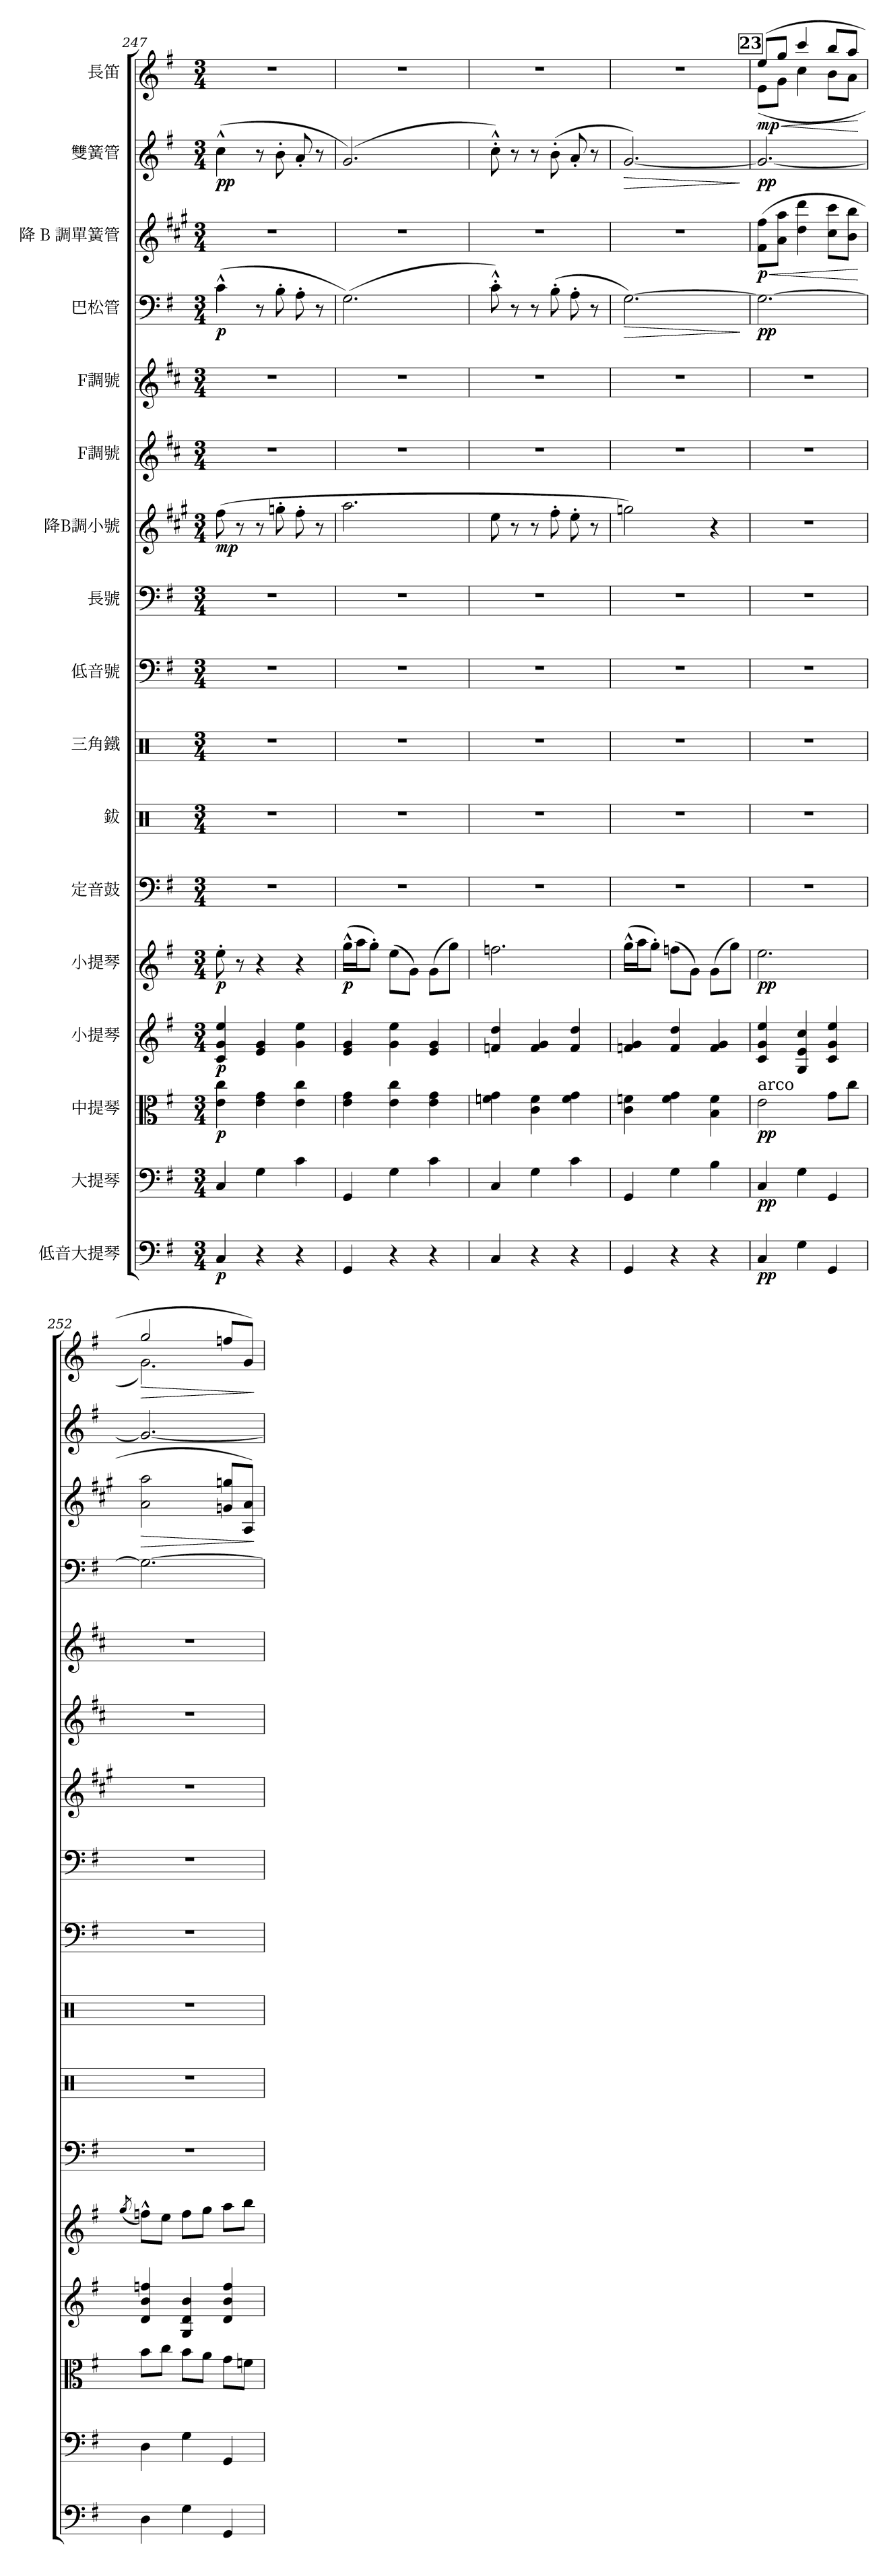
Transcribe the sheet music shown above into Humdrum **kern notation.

**kern	**dynam	**kern	**dynam	**kern	**dynam	**kern	**dynam	**kern	**dynam	**kern	**kern	**kern	**kern	**kern	**kern	**dynam	**kern	**kern	**kern	**dynam	**kern	**dynam	**kern	**dynam	**kern	**dynam
*part17	*part17	*part16	*part16	*part15	*part15	*part14	*part14	*part13	*part13	*part12	*part11	*part10	*part9	*part8	*part7	*part7	*part6	*part5	*part4	*part4	*part3	*part3	*part2	*part2	*part1	*part1
*staff17	*staff17	*staff16	*staff16	*staff15	*staff15	*staff14	*staff14	*staff13	*staff13	*staff12	*staff11	*staff10	*staff9	*staff8	*staff7	*staff7	*staff6	*staff5	*staff4	*staff4	*staff3	*staff3	*staff2	*staff2	*staff1	*staff1
*I"低音大提琴	*	*I"大提琴	*	*I"中提琴	*	*I"小提琴	*	*I"小提琴	*	*I"定音鼓	*I"鈸	*I"三角鐵	*I"低音號	*I"長號	*I"降B調小號	*	*I"F調號	*I"F調號	*I"巴松管	*	*I"降 B 調單簧管	*	*I"雙簧管	*	*I"長笛	*
*clefF4	*	*clefF4	*	*clefC3	*	*clefG2	*	*clefG2	*	*clefF4	*clefX	*clefX	*clefF4	*clefF4	*clefG2	*	*clefG2	*clefG2	*clefF4	*	*clefG2	*	*clefG2	*	*clefG2	*
*ITrd7c12	*	*	*	*	*	*	*	*	*	*	*	*	*	*	*ITrd1c2	*	*ITrd4c7	*ITrd4c7	*	*	*ITrd1c2	*	*	*	*	*
*k[f#]	*	*k[f#]	*	*k[f#]	*	*k[f#]	*	*k[f#]	*	*k[f#]	*k[]	*k[]	*k[f#]	*k[f#]	*k[f#]	*	*k[f#]	*k[f#]	*k[f#]	*	*k[f#]	*	*k[f#]	*	*k[f#]	*
*M3/4	*	*M3/4	*	*M3/4	*	*M3/4	*	*M3/4	*	*M3/4	*M3/4	*M3/4	*M3/4	*M3/4	*M3/4	*	*M3/4	*M3/4	*M3/4	*	*M3/4	*	*M3/4	*	*M3/4	*
=247	=247	=247	=247	=247	=247	=247	=247	=247	=247	=247	=247	=247	=247	=247	=247	=247	=247	=247	=247	=247	=247	=247	=247	=247	=247	=247
!	!LO:DY:b	!	!	!	!LO:DY:b	!	!LO:DY:b	!	!LO:DY:b	!	!	!	!	!	!	!LO:DY:b	!	!	!	!LO:DY:b	!	!	!	!LO:DY:b	!	!
!	!	!	!	!	!	!	!	!	!	!	!	!	!	!	!	!	!	!	!	!	!	!	!	!LO:DY:n=1:b	!	!
4CC/	p	4C/	.	4e\ 4cc\	p	4c/ 4g/ 4ee/	p	8ee'\	p	2.r	2.r	2.r	2.r	2.r	(>8ee\	mp	2.r	2.r	(>4c^^\	p	2.r	.	(>4cc^^\	p p	2.r	.
.	.	.	.	.	.	.	.	8r	.	.	.	.	.	.	8r	.	.	.	.	.	.	.	.	.	.	.
4r	.	4G\	.	4e\ 4g\	.	4e/ 4g/	.	4r	.	.	.	.	.	.	8r	.	.	.	8r	.	.	.	8r	.	.	.
.	.	.	.	.	.	.	.	.	.	.	.	.	.	.	8ffn'\	.	.	.	8B'\	.	.	.	8b'\	.	.	.
4r	.	4c\	.	4e\ 4cc\	.	4g\ 4ee\	.	4r	.	.	.	.	.	.	8ee'\	.	.	.	8A'\	.	.	.	8a'/	.	.	.
.	.	.	.	.	.	.	.	.	.	.	.	.	.	.	8r	.	.	.	8r	.	.	.	8r	.	.	.
=248	=248	=248	=248	=248	=248	=248	=248	=248	=248	=248	=248	=248	=248	=248	=248	=248	=248	=248	=248	=248	=248	=248	=248	=248	=248	=248
!	!	!	!	!	!	!	!	!	!LO:DY:b	!	!	!	!	!	!	!	!	!	!	!	!	!	!	!	!	!
4GGG/	.	4GG/	.	4e\ 4g\	.	4e/ 4g/	.	(>16gg^^\LL	p	2.r	2.r	2.r	2.r	2.r	2.gg\	.	2.r	2.r	(>2.G\)	.	2.r	.	(<2.g/)	.	2.r	.
.	.	.	.	.	.	.	.	16aa\J	.	.	.	.	.	.	.	.	.	.	.	.	.	.	.	.	.	.
.	.	.	.	.	.	.	.	8gg'\J)	.	.	.	.	.	.	.	.	.	.	.	.	.	.	.	.	.	.
4r	.	4G\	.	4e\ 4cc\	.	4g\ 4ee\	.	(>8ee\L	.	.	.	.	.	.	.	.	.	.	.	.	.	.	.	.	.	.
.	.	.	.	.	.	.	.	8g\J)	.	.	.	.	.	.	.	.	.	.	.	.	.	.	.	.	.	.
4r	.	4c\	.	4e\ 4g\	.	4e/ 4g/	.	(>8g\L	.	.	.	.	.	.	.	.	.	.	.	.	.	.	.	.	.	.
.	.	.	.	.	.	.	.	8gg\J)	.	.	.	.	.	.	.	.	.	.	.	.	.	.	.	.	.	.
!!LO:PB:g=z
=249	=249	=249	=249	=249	=249	=249	=249	=249	=249	=249	=249	=249	=249	=249	=249	=249	=249	=249	=249	=249	=249	=249	=249	=249	=249	=249
4CC/	.	4C/	.	4fn\ 4g\	.	4fn/ 4dd/	.	2.ffn\	.	2.r	2.r	2.r	2.r	2.r	8dd\	.	2.r	2.r	8c'^^\)	.	2.r	.	8cc'^^\)	.	2.r	.
.	.	.	.	.	.	.	.	.	.	.	.	.	.	.	8r	.	.	.	8r	.	.	.	8r	.	.	.
4r	.	4G\	.	4c\ 4f\	.	4f/ 4g/	.	.	.	.	.	.	.	.	8r	.	.	.	8r	.	.	.	8r	.	.	.
.	.	.	.	.	.	.	.	.	.	.	.	.	.	.	8ee'\	.	.	.	(>8B'\	.	.	.	(>8b'\	.	.	.
4r	.	4c\	.	4f\ 4g\	.	4f/ 4dd/	.	.	.	.	.	.	.	.	8dd'\	.	.	.	8A'\	.	.	.	8a'/	.	.	.
.	.	.	.	.	.	.	.	.	.	.	.	.	.	.	8r	.	.	.	8r	.	.	.	8r	.	.	.
=250	=250	=250	=250	=250	=250	=250	=250	=250	=250	=250	=250	=250	=250	=250	=250	=250	=250	=250	=250	=250	=250	=250	=250	=250	=250	=250
!	!	!	!	!	!	!	!	!	!	!	!	!	!	!	!	!	!	!	!	!LO:HP:b	!	!	!	!LO:HP:b	!	!
4GGG/	.	4GG/	.	4c\ 4fn\	.	4fn/ 4g/	.	(>16gg^^\LL	.	2.r	2.r	2.r	2.r	2.r	2ffn\)	.	2.r	2.r	[2.G\)	>	2.r	.	[2.g/)	>	2.r	.
.	.	.	.	.	.	.	.	16aa\J	.	.	.	.	.	.	.	.	.	.	.	.	.	.	.	.	.	.
.	.	.	.	.	.	.	.	8gg'\J)	.	.	.	.	.	.	.	.	.	.	.	.	.	.	.	.	.	.
4r	.	4G\	.	4f\ 4g\	.	4f/ 4dd/	.	(>8ffn\L	.	.	.	.	.	.	.	.	.	.	.	.	.	.	.	.	.	.
.	.	.	.	.	.	.	.	8g\J)	.	.	.	.	.	.	.	.	.	.	.	.	.	.	.	.	.	.
4r	.	4B\	.	4B\ 4f\	.	4f/ 4g/	.	(>8g\L	.	.	.	.	.	.	4r	.	.	.	.	.	.	.	.	.	.	.
.	.	.	.	.	.	.	.	8gg\J)	.	.	.	.	.	.	.	.	.	.	.	.	.	.	.	.	.	.
.	.	.	.	.	.	.	.	.	.	.	.	.	.	.	.	.	.	.	.	]	.	.	.	]	.	.
!!LO:REH:place=s1:a:B:fs=14:t=23
=251	=251	=251	=251	=251	=251	=251	=251	=251	=251	=251	=251	=251	=251	=251	=251	=251	=251	=251	=251	=251	=251	=251	=251	=251	=251	=251
!	!	!	!	!LO:TX:a:t=arco	!	!	!	!	!	!	!	!	!	!	!	!	!	!	!	!	!	!	!	!	!	!
!	!LO:DY:b	!	!LO:DY:b	!	!LO:DY:b	!	!	!	!LO:DY:b	!	!	!	!	!	!	!	!	!	!	!LO:DY:b	!	!LO:HP:b	!	!	!	!LO:HP:b
*	*	*	*	*	*	*	*	*	*	*	*	*	*	*	*	*	*	*	*	*	*	*	*	*	*^	*
!	!	!	!	!	!	!	!	!	!	!	!	!	!	!	!	!	!	!	!	!	!	!LO:DY:n=1:b	!	!LO:DY:b	!	!	!LO:DY:n=1:b
4CC/	pp	4C/	pp	2e\	pp	4c/ 4g/ 4ee/	.	2.ee\	pp	2.r	2.r	2.r	2.r	2.r	2.r	.	2.r	2.r	2.G\_	pp	(>8e\ 8ee\L	< p	2.g/_	pp	(>8ee/L	(<8e\L	< mp
.	.	.	.	.	.	.	.	.	.	.	.	.	.	.	.	.	.	.	.	.	8g\ 8gg\J	.	.	.	8gg/J	8g\J	.
4GG\	.	4G\	.	.	.	4G/ 4e/ 4cc/	.	.	.	.	.	.	.	.	.	.	.	.	.	.	4cc\ 4ccc\	.	.	.	4ccc/	4cc\	.
4GGG/	.	4GG/	.	8g\L	.	4c/ 4g/ 4ee/	.	.	.	.	.	.	.	.	.	.	.	.	.	.	8b\ 8bb\L	.	.	.	8bb/L	8b\L	.
.	.	.	.	8cc\J	.	.	.	.	.	.	.	.	.	.	.	.	.	.	.	.	8a\ 8aa\J	.	.	.	8aa/J	8a\J	.
*	*	*	*	*	*	*	*	*	*	*	*	*	*	*	*	*	*	*	*	*	*	*	*	*	*v	*v	*
.	.	.	.	.	.	.	.	.	.	.	.	.	.	.	.	.	.	.	.	.	.	[	.	.	.	[
=252	=252	=252	=252	=252	=252	=252	=252	=252	=252	=252	=252	=252	=252	=252	=252	=252	=252	=252	=252	=252	=252	=252	=252	=252	=252	=252
.	.	.	.	.	.	.	.	(<8qgg/	.	.	.	.	.	.	.	.	.	.	.	.	.	.	.	.	.	.
!	!	!	!	!	!	!	!	!	!	!	!	!	!	!	!	!	!	!	!	!	!	!LO:HP:b	!	!	!	!LO:HP:b
*	*	*	*	*	*	*	*	*	*	*	*	*	*	*	*	*	*	*	*	*	*	*	*	*	*^	*
4DD\	.	4D\	.	8b\L	.	4d/ 4b/ 4ffn/	.	8ffn^^\L)	.	2.r	2.r	2.r	2.r	2.r	2.r	.	2.r	2.r	2.G\_	.	2g\ 2gg\	>	2.g/_	.	2gg/	2.g\)	>
.	.	.	.	8cc\J	.	.	.	8ee\J	.	.	.	.	.	.	.	.	.	.	.	.	.	.	.	.	.	.	.
4GG\	.	4G\	.	8b\L	.	4G/ 4d/ 4b/	.	8ff\L	.	.	.	.	.	.	.	.	.	.	.	.	.	.	.	.	.	.	.
.	.	.	.	8a\J	.	.	.	8gg\J	.	.	.	.	.	.	.	.	.	.	.	.	.	.	.	.	.	.	.
4GGG/	.	4GG/	.	8g\L	.	4d/ 4b/ 4ff/	.	8aa\L	.	.	.	.	.	.	.	.	.	.	.	.	8fn/ 8ffn/L	.	.	.	8ffn/L	.	.
.	.	.	.	8fn\J	.	.	.	8bb\J	.	.	.	.	.	.	.	.	.	.	.	.	8G/ 8g/J)	.	.	.	8g/J)	.	.
*	*	*	*	*	*	*	*	*	*	*	*	*	*	*	*	*	*	*	*	*	*	*	*	*	*v	*v	*
.	.	.	.	.	.	.	.	.	.	.	.	.	.	.	.	.	.	.	.	.	.	]	.	.	.	]
=	=	=	=	=	=	=	=	=	=	=	=	=	=	=	=	=	=	=	=	=	=	=	=	=	=	=
*-	*-	*-	*-	*-	*-	*-	*-	*-	*-	*-	*-	*-	*-	*-	*-	*-	*-	*-	*-	*-	*-	*-	*-	*-	*-	*-
